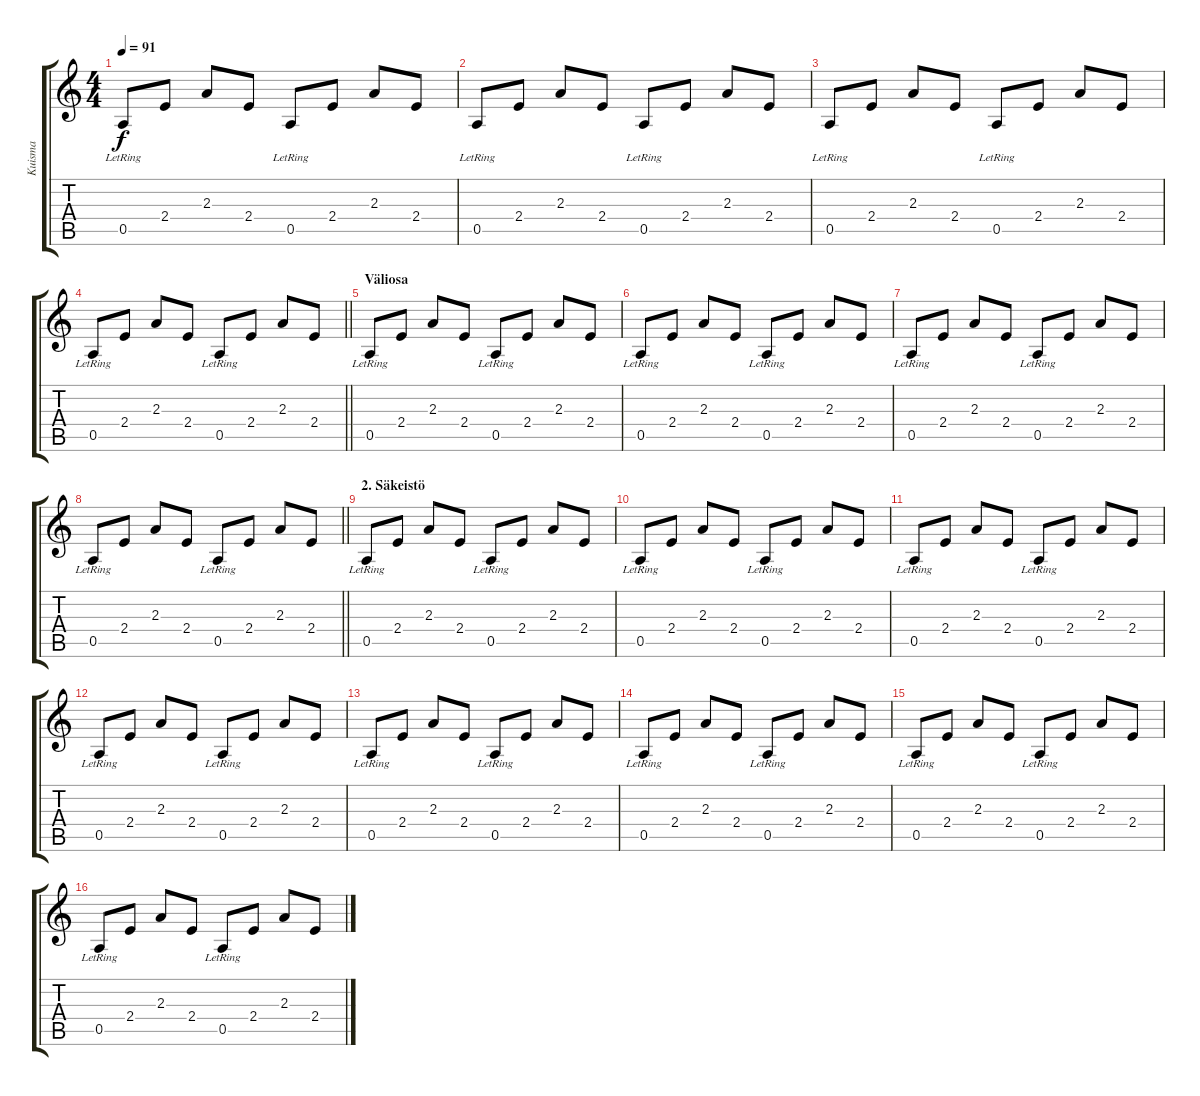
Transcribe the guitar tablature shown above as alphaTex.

\track ("Kuisma" "Kuisma") {instrument acousticguitarsteel}
\staff {score tabs}
\tuning (E4 B3 G3 D3 A2 E2) {hide}
\ts (4 4)
\tempo 91
\clef g2
\ks c
0.5{lr}.8{dy f} 2.4.8 2.3.8 2.4.8 0.5{lr}.8 2.4.8 2.3.8 2.4.8 |
0.5{lr}.8 2.4.8 2.3.8 2.4.8 0.5{lr}.8 2.4.8 2.3.8 2.4.8 |
0.5{lr}.8 2.4.8 2.3.8 2.4.8 0.5{lr}.8 2.4.8 2.3.8 2.4.8 |
\barLineRight lightlight
0.5{lr}.8 2.4.8 2.3.8 2.4.8 0.5{lr}.8 2.4.8 2.3.8 2.4.8 |
\section ("" "Väliosa")
0.5{lr}.8 2.4.8 2.3.8 2.4.8 0.5{lr}.8 2.4.8 2.3.8 2.4.8 |
0.5{lr}.8 2.4.8 2.3.8 2.4.8 0.5{lr}.8 2.4.8 2.3.8 2.4.8 |
0.5{lr}.8 2.4.8 2.3.8 2.4.8 0.5{lr}.8 2.4.8 2.3.8 2.4.8 |
\barLineRight lightlight
0.5{lr}.8 2.4.8 2.3.8 2.4.8 0.5{lr}.8 2.4.8 2.3.8 2.4.8 |
\section ("" "2. Säkeistö")
0.5{lr}.8 2.4.8 2.3.8 2.4.8 0.5{lr}.8 2.4.8 2.3.8 2.4.8 |
0.5{lr}.8 2.4.8 2.3.8 2.4.8 0.5{lr}.8 2.4.8 2.3.8 2.4.8 |
0.5{lr}.8 2.4.8 2.3.8 2.4.8 0.5{lr}.8 2.4.8 2.3.8 2.4.8 |
0.5{lr}.8 2.4.8 2.3.8 2.4.8 0.5{lr}.8 2.4.8 2.3.8 2.4.8 |
0.5{lr}.8 2.4.8 2.3.8 2.4.8 0.5{lr}.8 2.4.8 2.3.8 2.4.8 |
0.5{lr}.8 2.4.8 2.3.8 2.4.8 0.5{lr}.8 2.4.8 2.3.8 2.4.8 |
0.5{lr}.8 2.4.8 2.3.8 2.4.8 0.5{lr}.8 2.4.8 2.3.8 2.4.8 |
0.5{lr}.8 2.4.8 2.3.8 2.4.8 0.5{lr}.8 2.4.8 2.3.8 2.4.8
